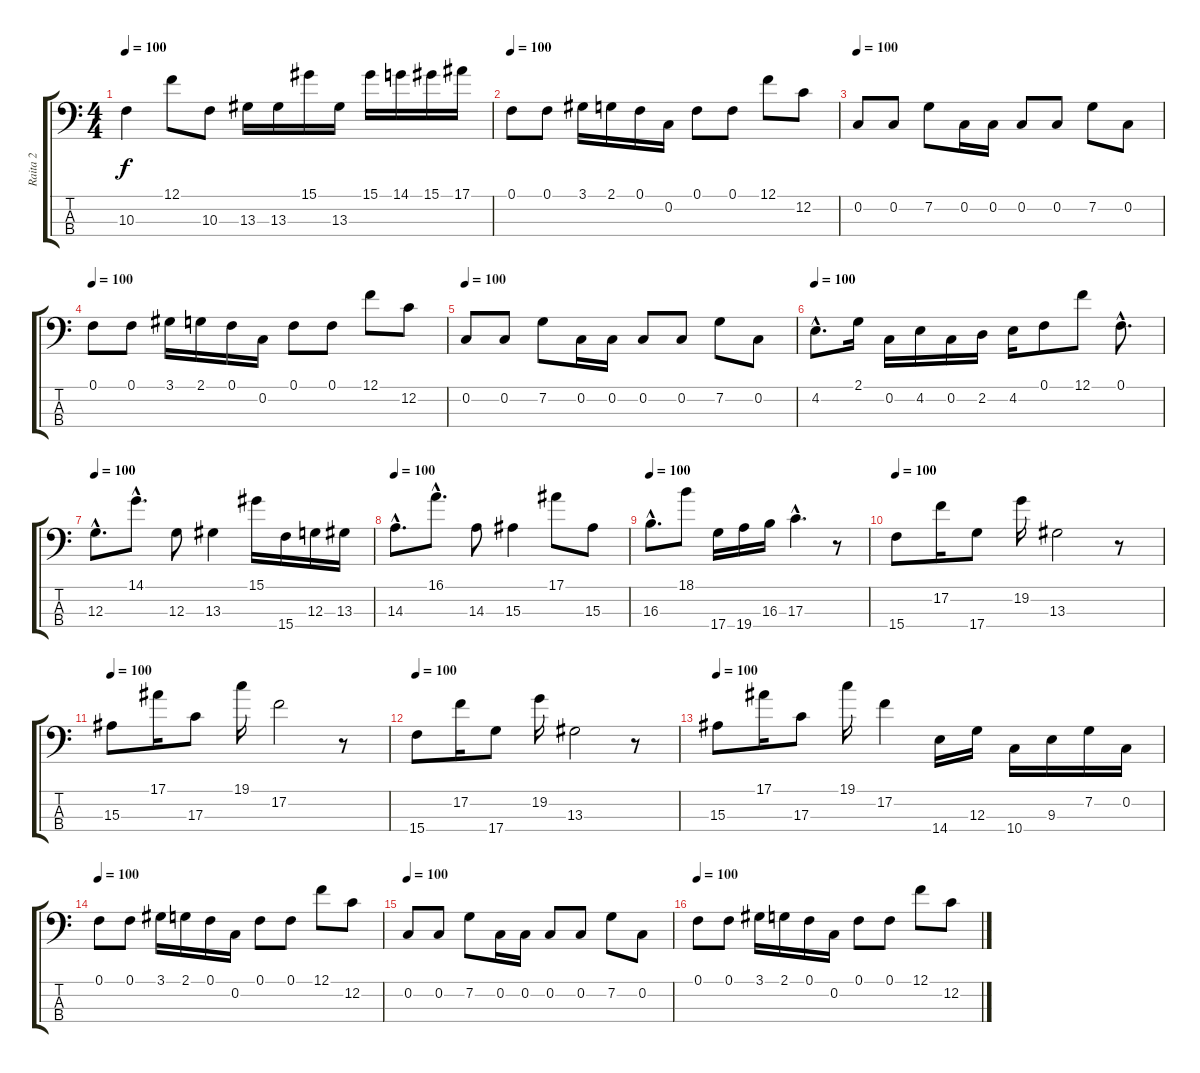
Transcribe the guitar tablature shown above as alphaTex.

\track ("Raita 2" "Raita 2") {instrument acousticbass}
\staff {score tabs}
\tuning (F2 C2 G1 D1) {hide}
\ts (4 4)
\tempo 100
\clef f4
\ks c
10.3.4{dy f} 12.1.8 10.3.8 13.3.16 13.3.16 15.1.16 13.3.16 15.1.16 14.1.16 15.1.16 17.1.16 |
\tempo 100
0.1.8 0.1.8 3.1.16 2.1.16 0.1.16 0.2.16 0.1.8 0.1.8 12.1.8 12.2.8 |
\tempo 100
0.2.8 0.2.8 7.2.8 0.2.16 0.2.16 0.2.8 0.2.8 7.2.8 0.2.8 |
\tempo 100
0.1.8 0.1.8 3.1.16 2.1.16 0.1.16 0.2.16 0.1.8 0.1.8 12.1.8 12.2.8 |
\tempo 100
0.2.8 0.2.8 7.2.8 0.2.16 0.2.16 0.2.8 0.2.8 7.2.8 0.2.8 |
\tempo 100
4.2{hac}.8{d} 2.1.16 0.2.16 4.2.16 0.2.16 2.2.16 4.2.16 0.1.8 12.1.8 0.1{hac}.8{d} |
\tempo 100
12.3{hac}.8{d} 14.1{hac}.8{d} 12.3.8 13.3.4 15.1.16 15.4.16 12.3.16 13.3.16 |
\tempo 100
14.3{hac}.8{d} 16.1{hac}.8{d} 14.3.8 15.3.4 17.1.8 15.3.8 |
\tempo 100
16.3{hac}.8{d} 18.1.8 17.4.16 19.4.16 16.3.16 17.3{hac}.4{d} r.8 |
\tempo 100
15.4.8 17.2.16 17.4.8 19.2.16 13.3.2 r.8 |
\tempo 100
15.3.8 17.1.16 17.3.8 19.1.16 17.2.2 r.8 |
\tempo 100
15.4.8 17.2.16 17.4.8 19.2.16 13.3.2 r.8 |
\tempo 100
15.3.8 17.1.16 17.3.8 19.1.16 17.2.4 14.4.16 12.3.16 10.4.16 9.3.16 7.2.16 0.2.16 |
\tempo 100
0.1.8 0.1.8 3.1.16 2.1.16 0.1.16 0.2.16 0.1.8 0.1.8 12.1.8 12.2.8 |
\tempo 100
0.2.8 0.2.8 7.2.8 0.2.16 0.2.16 0.2.8 0.2.8 7.2.8 0.2.8 |
\tempo 100
0.1.8 0.1.8 3.1.16 2.1.16 0.1.16 0.2.16 0.1.8 0.1.8 12.1.8 12.2.8
